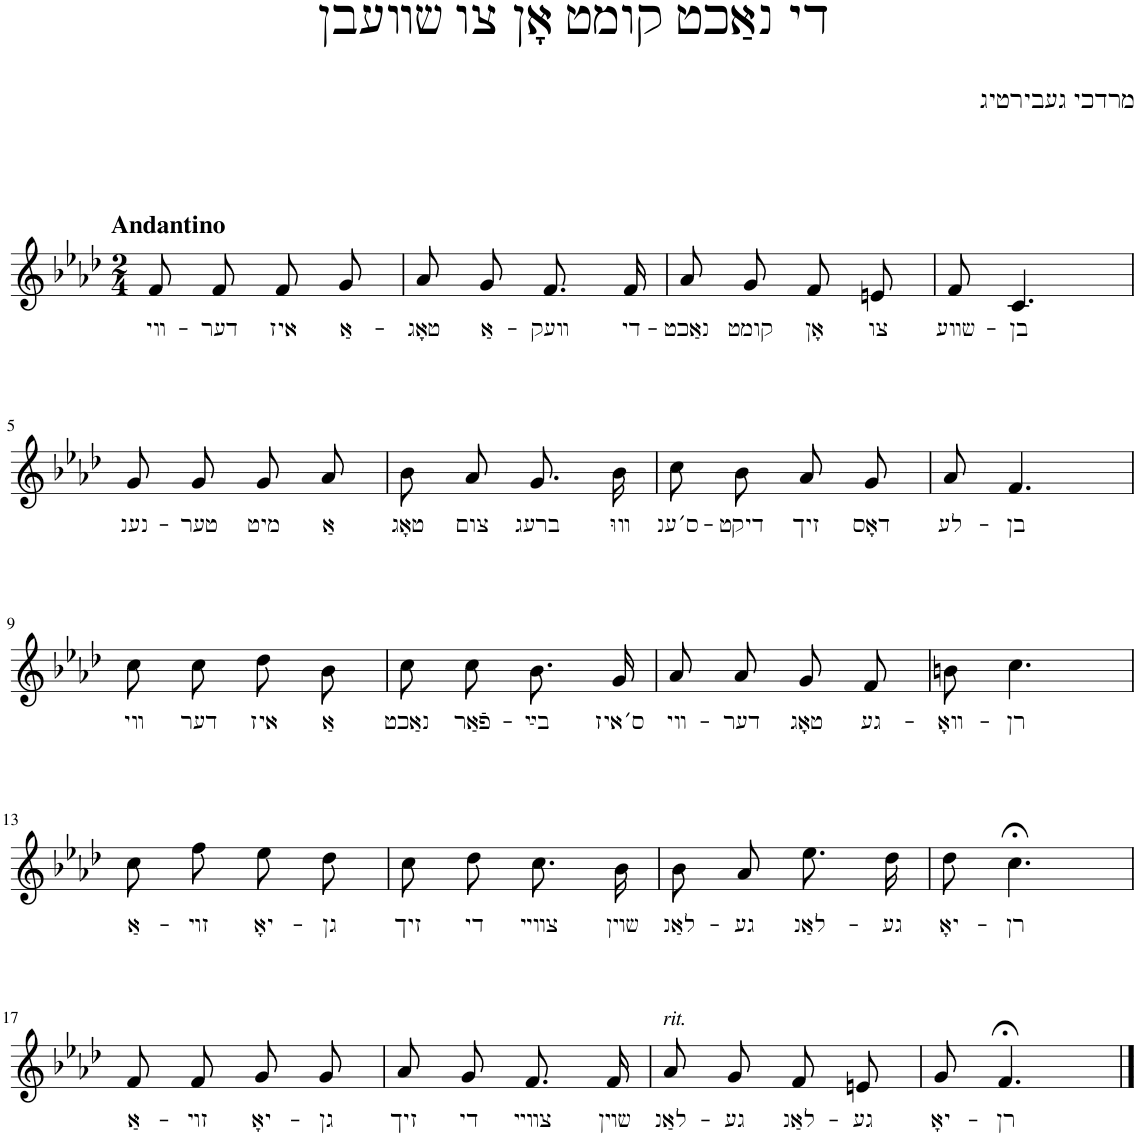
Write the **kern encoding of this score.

**kern	**text
*part1	*part1
*staff1	*staff1
*I"Piano	*
*I'Pno.	*
*clefG2	*
*k[b-e-a-d-]	*
*M2/4	*
=1	=1
!LO:TX:a:B:t=Andantino	!
!	!LO:LY:b
8f/L	װי-
!	!LO:LY:b
8f/J	-דער
!	!LO:LY:b
8f/L	איז
!	!LO:LY:b
8g/J	אַ-
=2	=2
!	!LO:LY:b
8a-/L	-טאָג
!	!LO:LY:b
8g/J	אַ-
!	!LO:LY:b
8.f/L	-װעק
!	!LO:LY:b
16f/Jk	די-
=3	=3
!	!LO:LY:b
8a-/L	-נאַכט
!	!LO:LY:b
8g/J	קומט
!	!LO:LY:b
8f/L	אָן
!	!LO:LY:b
8en/J	צו
=4	=4
!	!LO:LY:b
8f/	שװע-
!	!LO:LY:b
4.c/	-בן
!!LO:LB:g=z
=5	=5
!	!LO:LY:b
8g/L	נענ-
!	!LO:LY:b
8g/J	-טער
!	!LO:LY:b
8g/L	מיט
!	!LO:LY:b
8a-/J	אַ
=6	=6
!	!LO:LY:b
8b-/L	טאָג
!	!LO:LY:b
8a-/J	צום
!	!LO:LY:b
8.g/L	ברעג
!	!LO:LY:b
16b-/Jk	װוּ
=7	=7
!	!LO:LY:b
8cc\L	ס׳ענ-
!	!LO:LY:b
8b-\J	-דיקט
!	!LO:LY:b
8a-/L	זיך
!	!LO:LY:b
8g/J	דאָס
=8	=8
!	!LO:LY:b
8a-/	לע-
!	!LO:LY:b
4.f/	-בן
!!LO:LB:g=z
=9	=9
!	!LO:LY:b
8cc\L	װי
!	!LO:LY:b
8cc\J	דער
!	!LO:LY:b
8dd-\L	איז
!	!LO:LY:b
8b-\J	אַ
=10	=10
!	!LO:LY:b
8cc\L	נאַכט
!	!LO:LY:b
8cc\J	פֿאַר-
!	!LO:LY:b
8.b-/L	-בײַ
!	!LO:LY:b
16g/Jk	ס׳איז
=11	=11
!	!LO:LY:b
8a-/L	װי-
!	!LO:LY:b
8a-/J	-דער
!	!LO:LY:b
8g/L	טאָג
!	!LO:LY:b
8f/J	גע-
=12	=12
!	!LO:LY:b
8bn\	-װאָ-
!	!LO:LY:b
4.cc\	-רן
!!LO:LB:g=z
=13	=13
!	!LO:LY:b
8cc\L	אַ-
!	!LO:LY:b
8ff\J	-זױ
!	!LO:LY:b
8ee-\L	יאָ-
!	!LO:LY:b
8dd-\J	-גן
=14	=14
!	!LO:LY:b
8cc\L	זיך
!	!LO:LY:b
8dd-\J	די
!	!LO:LY:b
8.cc\L	צװײ
!	!LO:LY:b
16b-\Jk	שױן
=15	=15
!	!LO:LY:b
8b-/L	לאַנ-
!	!LO:LY:b
8a-/J	-גע
!	!LO:LY:b
8.ee-\L	לאַנ-
!	!LO:LY:b
16dd-\Jk	-גע
=16	=16
!	!LO:LY:b
8dd-\	יאָ-
!	!LO:LY:b
4.cc;<\	-רן
!!LO:LB:g=z
=17	=17
!	!LO:LY:b
8f/L	אַ-
!	!LO:LY:b
8f/J	-זױ
!	!LO:LY:b
8g/L	יאָ-
!	!LO:LY:b
8g/J	-גן
=18	=18
!	!LO:LY:b
8a-/L	זיך
!	!LO:LY:b
8g/J	די
!	!LO:LY:b
8.f/L	צװײ
!	!LO:LY:b
16f/Jk	שױן
=19	=19
!LO:TX:a:i:t=rit.	!
!	!LO:LY:b
8a-/L	לאַנ-
!	!LO:LY:b
8g/J	-גע
!	!LO:LY:b
8f/L	לאַנ-
!	!LO:LY:b
8en/J	-גע
=20	=20
!	!LO:LY:b
8g/	יאָ-
!	!LO:LY:b
4.f;</	-רן
==	==
*-	*-
